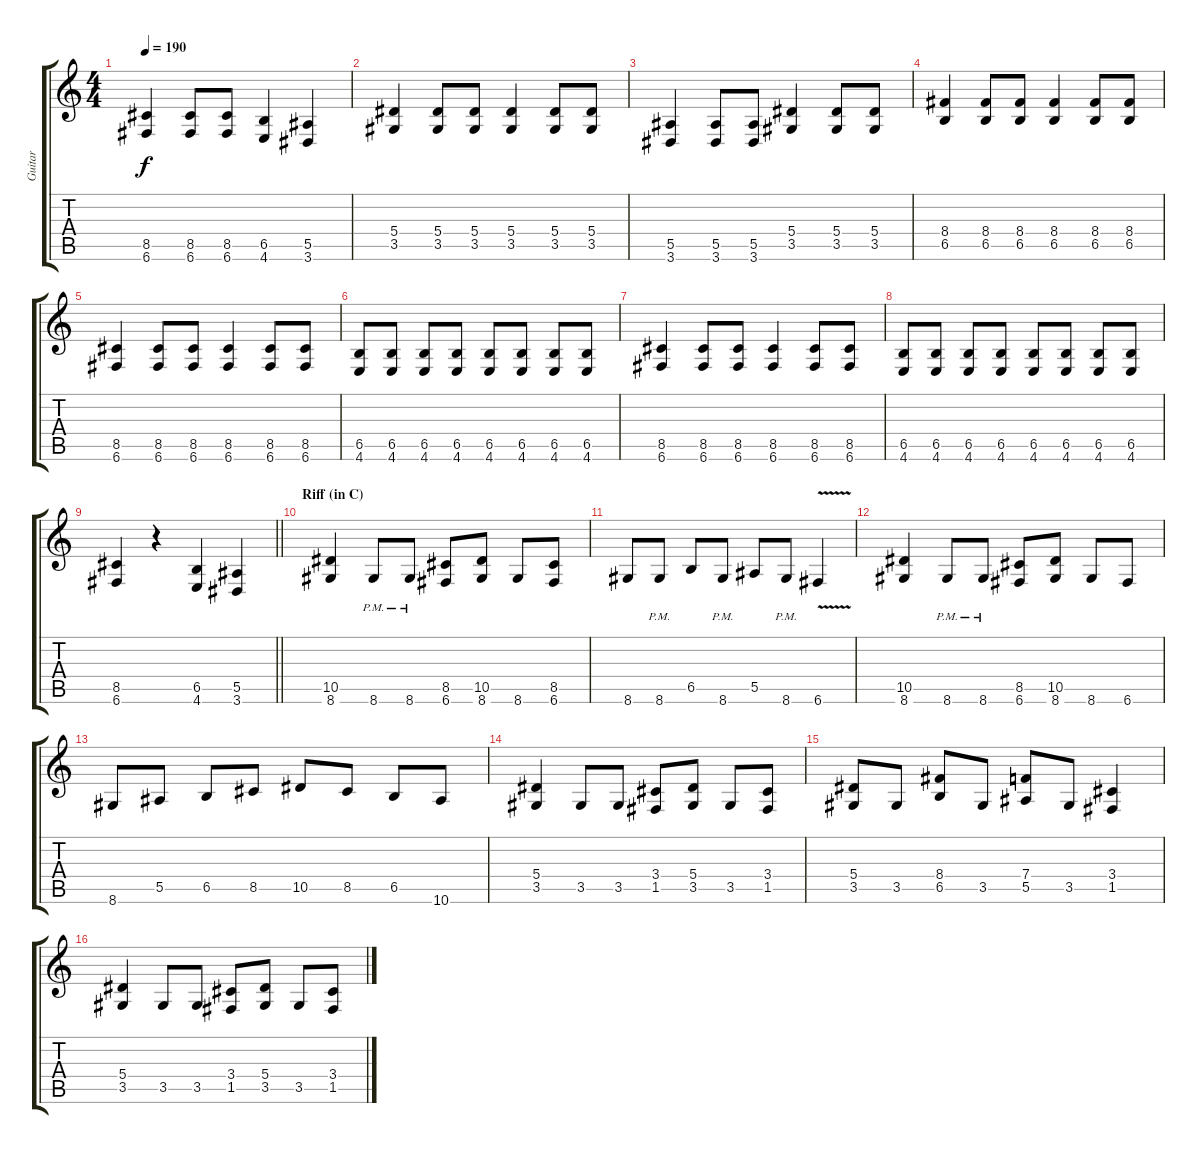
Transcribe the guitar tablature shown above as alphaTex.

\track ("Guitar" "Guitar") {instrument distortionguitar}
\staff {score tabs}
\tuning (C4 G3 Eb3 Bb2 F2 C2) {hide}
\ts (4 4)
\tempo 190
\clef g2
\ks c
(8.5 6.6).4{dy f} (8.5 6.6).8 (8.5 6.6).8 (6.5 4.6).4 (5.5 3.6).4 |
(5.4 3.5).4 (5.4 3.5).8 (5.4 3.5).8 (5.4 3.5).4 (5.4 3.5).8 (5.4 3.5).8 |
(5.5 3.6).4 (5.5 3.6).8 (5.5 3.6).8 (5.4 3.5).4 (5.4 3.5).8 (5.4 3.5).8 |
(8.4 6.5).4 (8.4 6.5).8 (8.4 6.5).8 (8.4 6.5).4 (8.4 6.5).8 (8.4 6.5).8 |
(8.5 6.6).4 (8.5 6.6).8 (8.5 6.6).8 (8.5 6.6).4 (8.5 6.6).8 (8.5 6.6).8 |
(6.5 4.6).8 (6.5 4.6).8 (6.5 4.6).8 (6.5 4.6).8 (6.5 4.6).8 (6.5 4.6).8 (6.5 4.6).8 (6.5 4.6).8 |
(8.5 6.6).4 (8.5 6.6).8 (8.5 6.6).8 (8.5 6.6).4 (8.5 6.6).8 (8.5 6.6).8 |
(6.5 4.6).8 (6.5 4.6).8 (6.5 4.6).8 (6.5 4.6).8 (6.5 4.6).8 (6.5 4.6).8 (6.5 4.6).8 (6.5 4.6).8 |
\barLineRight lightlight
(8.5 6.6).4 r.4 (6.5 4.6).4 (5.5 3.6).4 |
\section ("" "Riff (in C)")
(10.5 8.6).4 8.6{pm}.8 8.6{pm}.8 (8.5 6.6).8 (10.5 8.6).8 8.6.8 (8.5 6.6).8 |
8.6.8 8.6{pm}.8 6.5.8 8.6{pm}.8 5.5.8 8.6{pm}.8 6.6{v}.4 |
(10.5 8.6).4 8.6{pm}.8 8.6{pm}.8 (8.5 6.6).8 (10.5 8.6).8 8.6.8 6.6.8 |
8.6.8 5.5.8 6.5.8 8.5.8 10.5.8 8.5.8 6.5.8 10.6.8 |
(5.4 3.5).4 3.5.8 3.5.8 (3.4 1.5).8 (5.4 3.5).8 3.5.8 (3.4 1.5).8 |
(5.4 3.5).8 3.5.8 (8.4 6.5).8 3.5.8 (7.4 5.5).8 3.5.8 (3.4 1.5).4 |
(5.4 3.5).4 3.5.8 3.5.8 (3.4 1.5).8 (5.4 3.5).8 3.5.8 (3.4 1.5).8
